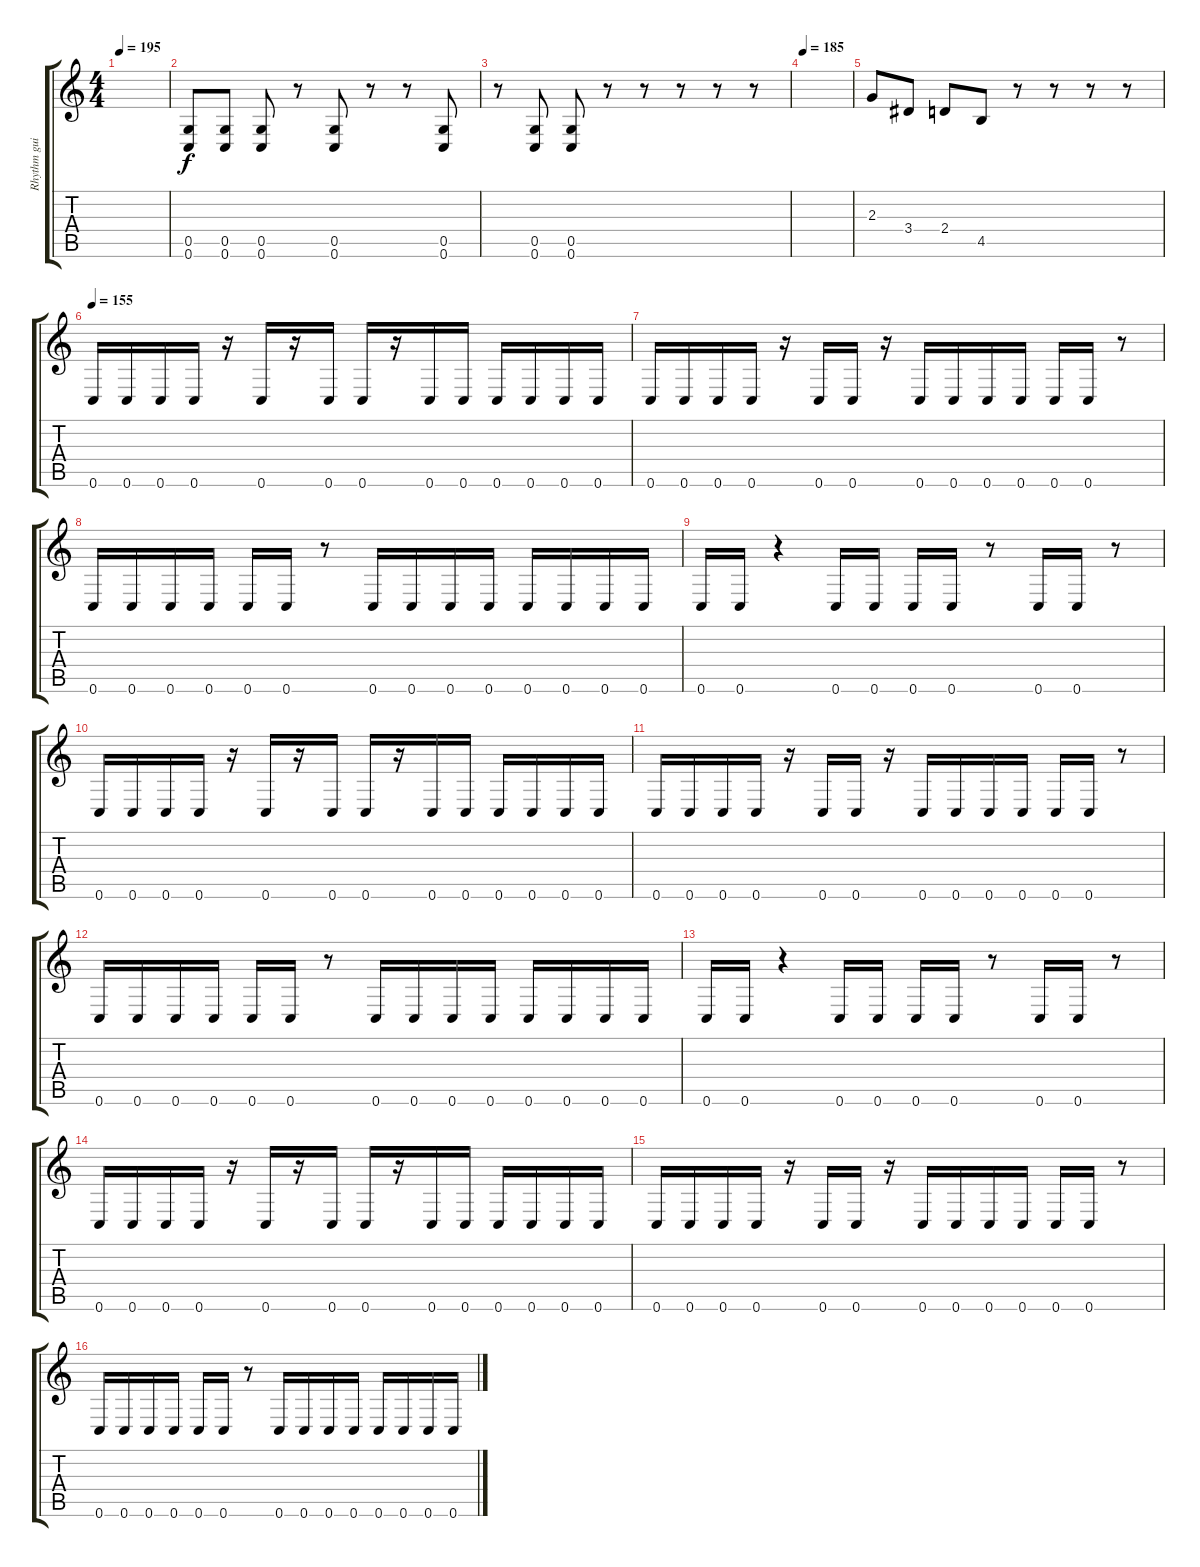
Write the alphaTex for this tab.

\track ("Rhythm guitar right" "Rhythm gui") {instrument overdrivenguitar}
\staff {score tabs}
\tuning (D4 A3 F3 C3 G2 C2) {hide}
\ts (4 4)
\tempo 195
\clef g2
\ks c
|
(0.5 0.6).8 (0.5 0.6).8 (0.5 0.6).8 r.8 (0.5 0.6).8 r.8 r.8 (0.5 0.6).8 |
r.8 (0.5 0.6).8 (0.5 0.6).8 r.8 r.8 r.8 r.8 r.8 |
\tempo 185
|
2.3.8 3.4.8 2.4.8 4.5.8 r.8 r.8 r.8 r.8 |
\tempo 150
\tempo 155
0.6.16 0.6.16 0.6.16 0.6.16 r.16 0.6.16 r.16 0.6.16 0.6.16 r.16 0.6.16 0.6.16 0.6.16 0.6.16 0.6.16 0.6.16 |
0.6.16 0.6.16 0.6.16 0.6.16 r.16 0.6.16 0.6.16 r.16 0.6.16 0.6.16 0.6.16 0.6.16 0.6.16 0.6.16 r.8 |
0.6.16 0.6.16 0.6.16 0.6.16 0.6.16 0.6.16 r.8 0.6.16 0.6.16 0.6.16 0.6.16 0.6.16 0.6.16 0.6.16 0.6.16 |
0.6.16 0.6.16 r.4 0.6.16 0.6.16 0.6.16 0.6.16 r.8 0.6.16 0.6.16 r.8 |
0.6.16 0.6.16 0.6.16 0.6.16 r.16 0.6.16 r.16 0.6.16 0.6.16 r.16 0.6.16 0.6.16 0.6.16 0.6.16 0.6.16 0.6.16 |
0.6.16 0.6.16 0.6.16 0.6.16 r.16 0.6.16 0.6.16 r.16 0.6.16 0.6.16 0.6.16 0.6.16 0.6.16 0.6.16 r.8 |
0.6.16 0.6.16 0.6.16 0.6.16 0.6.16 0.6.16 r.8 0.6.16 0.6.16 0.6.16 0.6.16 0.6.16 0.6.16 0.6.16 0.6.16 |
0.6.16 0.6.16 r.4 0.6.16 0.6.16 0.6.16 0.6.16 r.8 0.6.16 0.6.16 r.8 |
0.6.16 0.6.16 0.6.16 0.6.16 r.16 0.6.16 r.16 0.6.16 0.6.16 r.16 0.6.16 0.6.16 0.6.16 0.6.16 0.6.16 0.6.16 |
0.6.16 0.6.16 0.6.16 0.6.16 r.16 0.6.16 0.6.16 r.16 0.6.16 0.6.16 0.6.16 0.6.16 0.6.16 0.6.16 r.8 |
0.6.16 0.6.16 0.6.16 0.6.16 0.6.16 0.6.16 r.8 0.6.16 0.6.16 0.6.16 0.6.16 0.6.16 0.6.16 0.6.16 0.6.16
